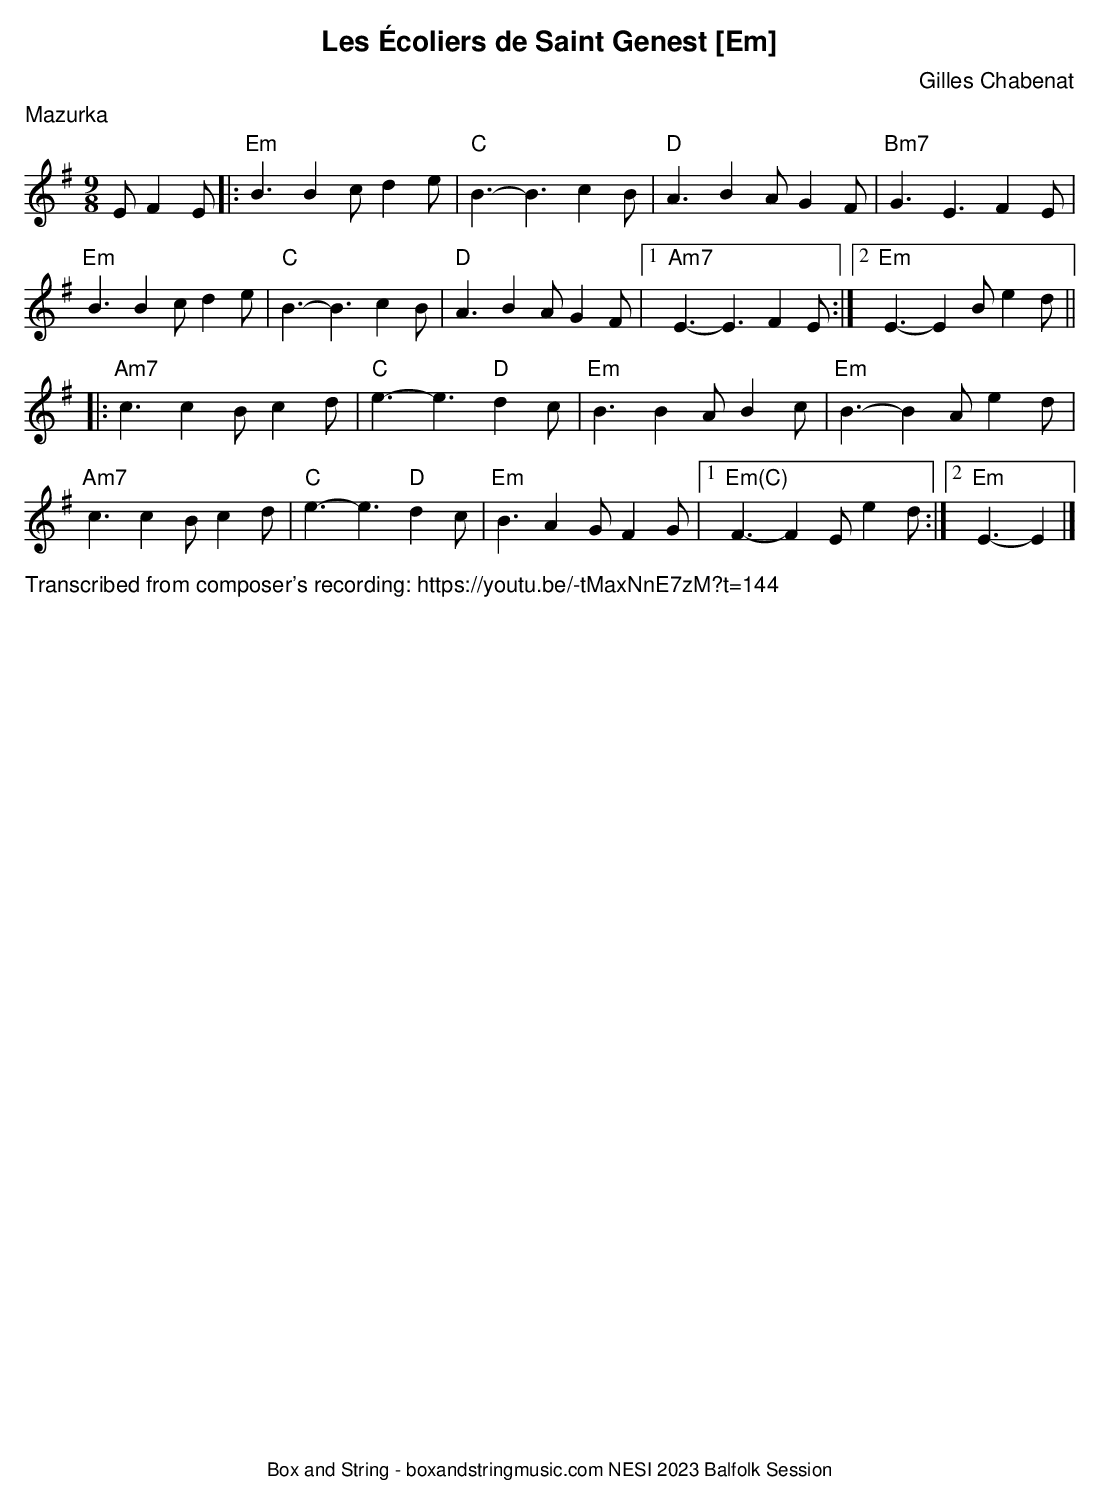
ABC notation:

X:1
T:Les Écoliers de Saint Genest [Em]
C:Gilles Chabenat
M:9/8
L:1/8
K:Em
%%text Mazurka
EF2E|:"Em"B3B2cd2e|"C"B3-B3c2B|"D"A3B2 AG2F|"Bm7"G3E3 F2E|
"Em"B3B2cd2e|"C"B3-B3c2B|"D"A3B2 AG2F|1"Am7"E3-E3 F2E:|2"Em"E3-E2Be2d||
|:"Am7"c3c2B c2d|"C"e3-e3 "D"d2c|"Em"B3B2A B2c|"Em"B3-B2Ae2d|
"Am7"c3c2B c2d|"C"e3-e3 "D"d2c|"Em"B3 A2G F2G|1"Em(C)"F3-F2Ee2d:|2"Em"E3-E2|]
